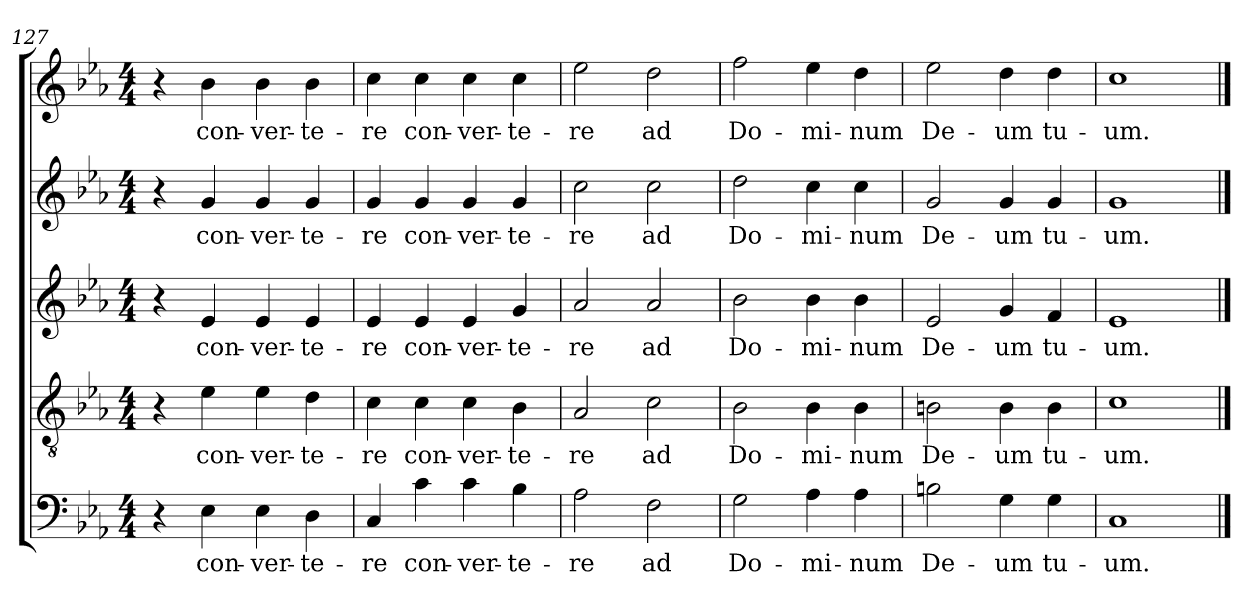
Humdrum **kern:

**kern	**text	**kern	**text	**kern	**text	**kern	**text	**kern	**text
*part5	*part5	*part4	*part4	*part3	*part3	*part2	*part2	*part1	*part1
*staff5	*staff5	*staff4	*staff4	*staff3	*staff3	*staff2	*staff2	*staff1	*staff1
*clefF4	*	*clefGv2	*	*clefG2	*	*clefG2	*	*clefG2	*
*k[b-e-a-]	*	*k[b-e-a-]	*	*k[b-e-a-]	*	*k[b-e-a-]	*	*k[b-e-a-]	*
*E-:	*	*E-:	*	*E-:	*	*E-:	*	*E-:	*
*M4/4	*	*M4/4	*	*M4/4	*	*M4/4	*	*M4/4	*
=127	=127	=127	=127	=127	=127	=127	=127	=127	=127
4r	.	4r	.	4r	.	4r	.	4r	.
4E-\	con-	4e-\	con-	4e-/	con-	4g/	con-	4b-\	con-
4E-\	-ver-	4e-\	-ver-	4e-/	-ver-	4g/	-ver-	4b-\	-ver-
4D\	-te-	4d\	-te-	4e-/	-te-	4g/	-te-	4b-\	-te-
!!LO:LB:g=z
=128	=128	=128	=128	=128	=128	=128	=128	=128	=128
4C/	-re	4c\	-re	4e-/	-re	4g/	-re	4cc\	-re
4c\	con-	4c\	con-	4e-/	con-	4g/	con-	4cc\	con-
4c\	-ver-	4c\	-ver-	4e-/	-ver-	4g/	-ver-	4cc\	-ver-
4B-\	-te-	4B-\	-te-	4g/	-te-	4g/	-te-	4cc\	-te-
=129	=129	=129	=129	=129	=129	=129	=129	=129	=129
2A-\	-re	2A-/	-re	2a-/	-re	2cc\	-re	2ee-\	-re
2F\	ad	2c\	ad	2a-/	ad	2cc\	ad	2dd\	ad
=130	=130	=130	=130	=130	=130	=130	=130	=130	=130
2G\	Do-	2B-\	Do-	2b-\	Do-	2dd\	Do-	2ff\	Do-
4A-\	-mi-	4B-\	-mi-	4b-\	-mi-	4cc\	-mi-	4ee-\	-mi-
4A-\	-num	4B-\	-num	4b-\	-num	4cc\	-num	4dd\	-num
=131	=131	=131	=131	=131	=131	=131	=131	=131	=131
2Bn\	De-	2Bn\	De-	2e-/	De-	2g/	De-	2ee-\	De-
4G\	-um	4B\	-um	4g/	-um	4g/	-um	4dd\	-um
4G\	tu-	4B\	tu-	4f/	tu-	4g/	tu-	4dd\	tu-
=132	=132	=132	=132	=132	=132	=132	=132	=132	=132
1C	-um.	1c	-um.	1e-	-um.	1g	-um.	1cc	-um.
==	==	==	==	==	==	==	==	==	==
*-	*-	*-	*-	*-	*-	*-	*-	*-	*-
